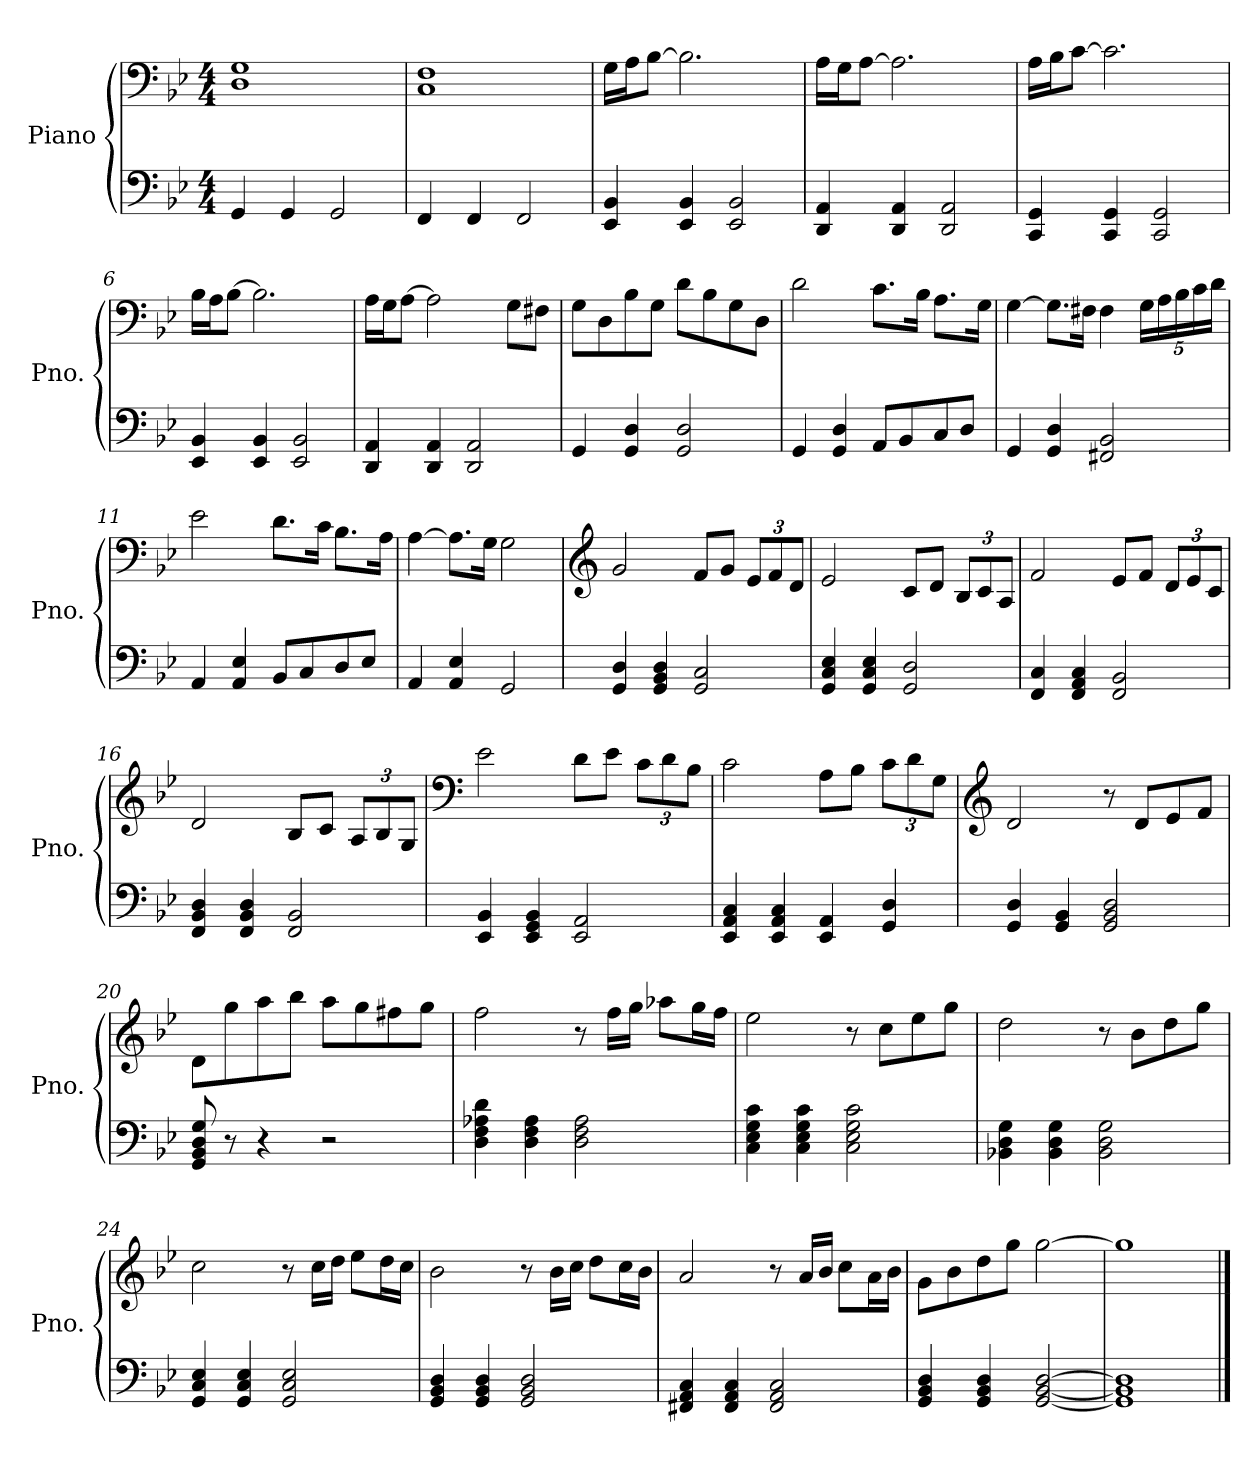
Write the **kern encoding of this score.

**kern	**kern
*part2	*part1
*staff2	*staff1
*I"Piano	*I"Piano
*I'Pno.	*I'Pno.
*clefF4	*clefF4
*k[b-e-]	*k[b-e-]
*M4/4	*M4/4
*MM60	*MM60
=1	=1
4GG/	1D 1G
4GG/	.
2GG/	.
=2	=2
4FF/	1C 1F
4FF/	.
2FF/	.
=3	=3
4EE-/ 4BB-/	16G\LL
.	16A\J
.	[8B-\J
4EE-/ 4BB-/	2.B-\]
2EE-/ 2BB-/	.
=4	=4
4DD/ 4AA/	16A\LL
.	16G\J
.	[8A\J
4DD/ 4AA/	2.A\]
2DD/ 2AA/	.
=5	=5
4CC/ 4GG/	16A\LL
.	16B-\J
.	[8c\J
4CC/ 4GG/	2.c\]
2CC/ 2GG/	.
=6	=6
4EE-/ 4BB-/	16B-\LL
.	16A\J
.	[8B-\J
4EE-/ 4BB-/	2.B-\]
2EE-/ 2BB-/	.
=7	=7
4DD/ 4AA/	16A\LL
.	16G\J
.	[8A\J
4DD/ 4AA/	2A\]
2DD/ 2AA/	.
.	8G\L
.	8F#X\J
!!LO:LB:g=z
=8	=8
4GG/	8G\L
.	8D\
4GG/ 4D/	8B-\
.	8G\J
2GG/ 2D/	8d\L
.	8B-\
.	8G\
.	8D\J
=9	=9
4GG/	2d\
4GG/ 4D/	.
8AA/L	8.c\L
8BB-/	.
.	16B-\Jk
8C/	8.A\L
8D/J	.
.	16G\Jk
=10	=10
4GG/	[4G\
4GG/ 4D/	8.G\L]
.	16F#X\Jk
2FF#X/ 2BB-/	4F#\
*	*Xbrackettup
.	20G\LL
.	20A\
.	20B-\
.	20c\
.	20d\JJ
=11	=11
4AA/	2e-\
4AA/ 4E-/	.
8BB-/L	8.d\L
8C/	.
.	16c\Jk
8D/	8.B-\L
8E-/J	.
.	16A\Jk
=12	=12
4AA/	[4A\
4AA/ 4E-/	8.A\L]
.	16G\Jk
2GG/	2G\
!!LO:LB:g=z
=13	=13
*	*clefG2
4GG/ 4D/	2g/
4GG/ 4BB-/ 4D/	.
2GG/ 2C/	8f/L
.	8g/J
.	12e-/L
.	12f/
.	12d/J
=14	=14
4GG/ 4C/ 4E-/	2e-/
4GG/ 4C/ 4E-/	.
2GG/ 2D/	8c/L
.	8d/J
.	12B-/L
.	12c/
.	12A/J
=15	=15
4FF/ 4C/	2f/
4FF/ 4AA/ 4C/	.
2FF/ 2BB-/	8e-/L
.	8f/J
.	12d/L
.	12e-/
.	12c/J
=16	=16
4FF/ 4BB-/ 4D/	2d/
4FF/ 4BB-/ 4D/	.
2FF/ 2BB-/	8B-/L
.	8c/J
.	12A/L
.	12B-/
.	12G/J
=17	=17
*	*clefF4
4EE-/ 4BB-/	2e-\
4EE-/ 4GG/ 4BB-/	.
2EE-/ 2AA/	8d\L
.	8e-\J
.	12c\L
.	12d\
.	12B-\J
!!LO:LB:g=z
=18	=18
4EE-/ 4AA/ 4C/	2c\
4EE-/ 4AA/ 4C/	.
4EE-/ 4AA/	8A\L
.	8B-\J
4GG/ 4D/	12c\L
.	12d\
.	12G\J
=19	=19
*	*clefG2
4GG/ 4D/	2d/
4GG/ 4BB-/	.
2GG/ 2BB-/ 2D/	8r
.	8d/L
.	8e-/
.	8f/J
=20	=20
8GG/ 8BB-/ 8D/ 8G/	8d\L
8r	8gg\
4r	8aa\
.	8bb-\J
2r	8aa\L
.	8gg\
.	8ff#X\
.	8gg\J
=21	=21
4D\ 4F\ 4A-X\ 4d\	2ff\
4D\ 4F\ 4A-\	.
2D\ 2F\ 2A-\	8r
.	16ff\LL
.	16gg\JJ
.	8aa-X\L
.	16gg\L
.	16ff\JJ
=22	=22
4C\ 4E-\ 4G\ 4c\	2ee-\
4C\ 4E-\ 4G\ 4c\	.
2C\ 2E-\ 2G\ 2c\	8r
.	8cc\L
.	8ee-\
.	8gg\J
!!LO:LB:g=z
=23	=23
4BB-X\ 4D\ 4G\	2dd\
4BB-\ 4D\ 4G\	.
2BB-\ 2D\ 2G\	8r
.	8b-\L
.	8dd\
.	8gg\J
=24	=24
4GG/ 4C/ 4E-/	2cc\
4GG/ 4C/ 4E-/	.
2GG/ 2C/ 2E-/	8r
.	16cc\LL
.	16dd\JJ
.	8ee-\L
.	16dd\L
.	16cc\JJ
=25	=25
4GG/ 4BB-/ 4D/	2b-\
4GG/ 4BB-/ 4D/	.
2GG/ 2BB-/ 2D/	8r
.	16b-\LL
.	16cc\JJ
.	8dd\L
.	16cc\L
.	16b-\JJ
=26	=26
4FF#X/ 4AA/ 4C/	2a/
4FF#/ 4AA/ 4C/	.
2FF#/ 2AA/ 2C/	8r
.	16a/LL
.	16b-/JJ
.	8cc\L
.	16a\L
.	16b-\JJ
=27	=27
4GG/ 4BB-/ 4D/	8g\L
.	8b-\
4GG/ 4BB-/ 4D/	8dd\
.	8gg\J
[2GG/ [2BB-/ [2D/	[2gg\
=28	=28
1GG] 1BB-] 1D]	1gg]
==	==
*-	*-
